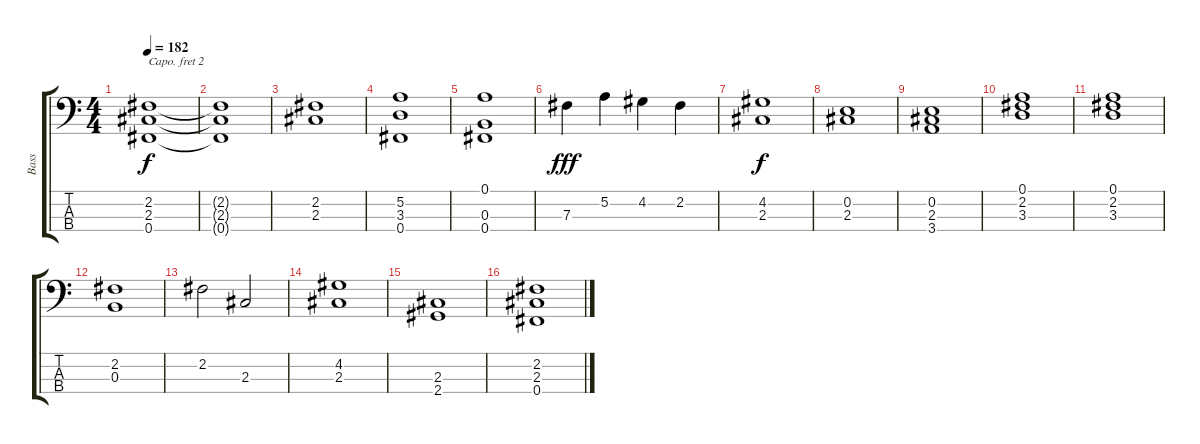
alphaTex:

\track ("Bass" "Bass") {instrument fretlessbass}
\staff {score tabs}
\capo 2
\tuning (G2 D2 A1 E1) {hide}
\ts (4 4)
\tempo 182
\clef f4
\ks c
(2.2 2.3 0.4).1{dy f} |
(2.2{t} 2.3{t} 0.4{t}).1 |
(2.2 2.3).1 |
(5.2 3.3 0.4).1 |
(0.1 0.3 0.4).1 |
7.3.4{dy fff} 5.2.4 4.2.4 2.2.4 |
(4.2 2.3).1{dy f} |
(0.2 2.3).1 |
(0.2 2.3 3.4).1 |
(0.1 2.2 3.3).1 |
(0.1 2.2 3.3).1 |
(2.2 0.3).1 |
2.2.2 2.3.2 |
(4.2 2.3).1 |
(2.3 2.4).1 |
(2.2 2.3 0.4).1
